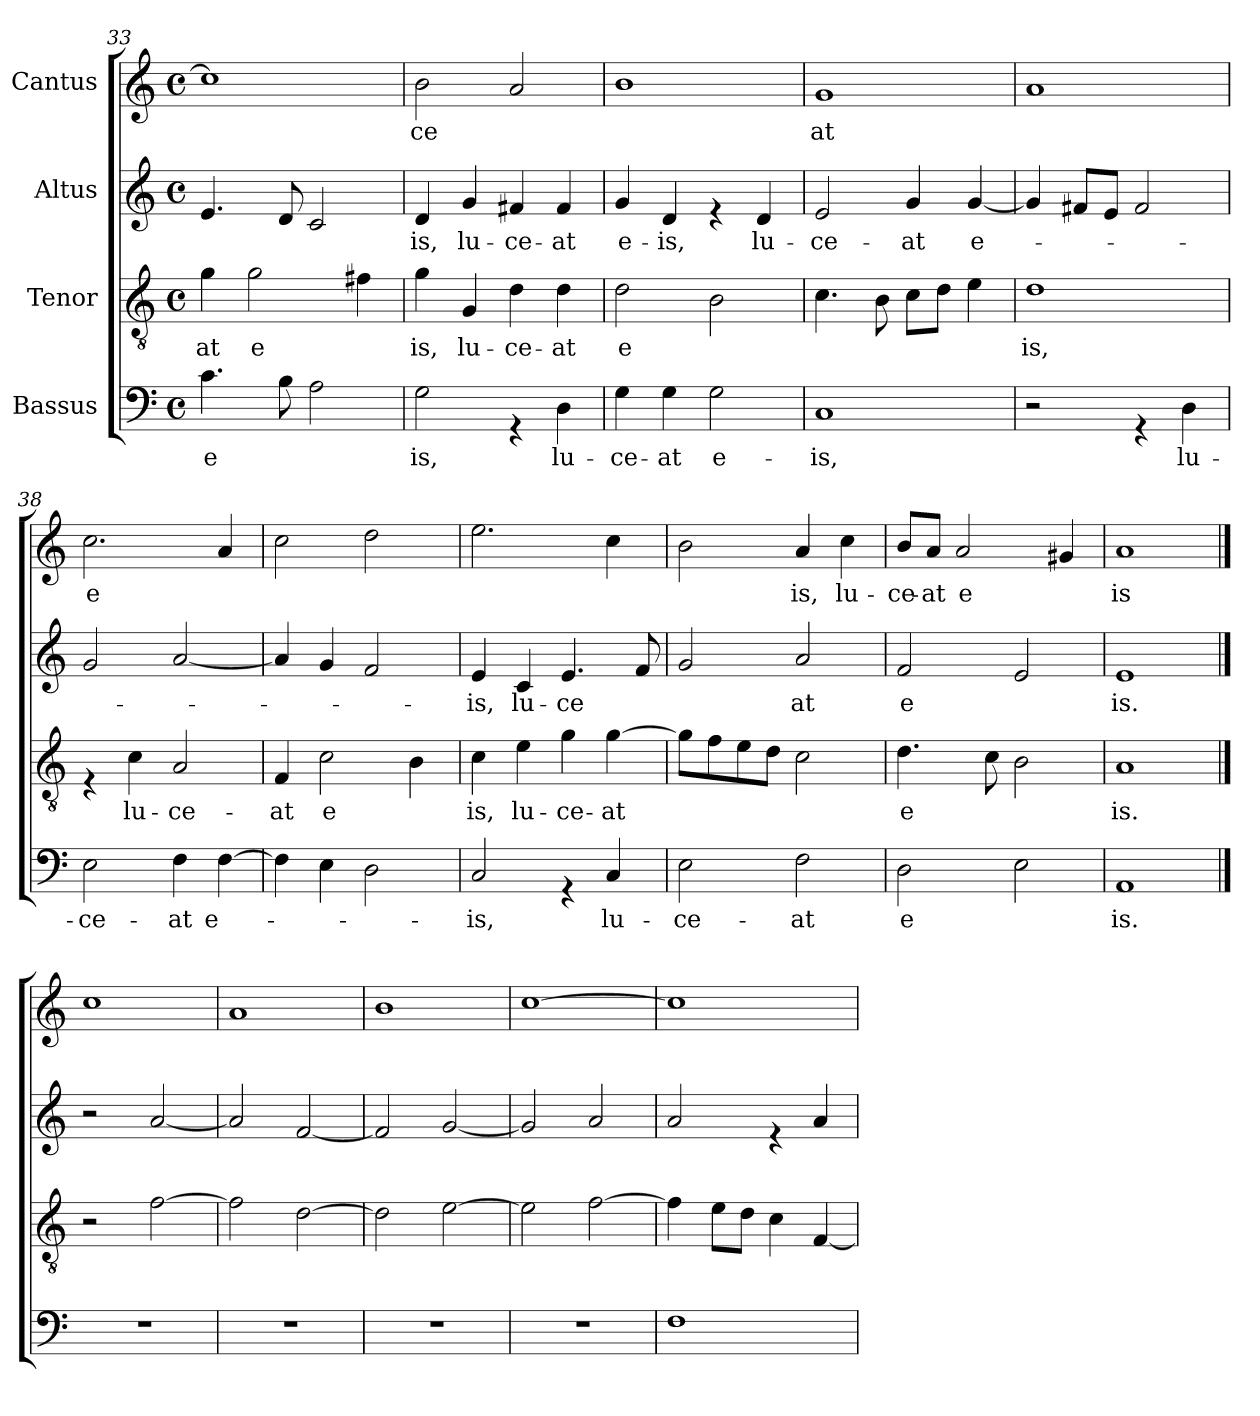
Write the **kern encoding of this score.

**kern	**text	**kern	**text	**kern	**text	**kern	**text
*part4	*part4	*part3	*part3	*part2	*part2	*part1	*part1
*staff4	*staff4	*staff3	*staff3	*staff2	*staff2	*staff1	*staff1
*I"Bassus	*	*I"Tenor	*	*I"Altus	*	*I"Cantus	*
*clefF4	*	*clefGv2	*	*clefG2	*	*clefG2	*
*k[]	*	*k[]	*	*k[]	*	*k[]	*
*C:	*	*C:	*	*C:	*	*C:	*
*M4/4	*	*M4/4	*	*M4/4	*	*M4/4	*
*met(c)	*	*met(c)	*	*met(c)	*	*met(c)	*
=33	=33	=33	=33	=33	=33	=33	=33
!	!LO:LY:b	!	!LO:LY:b	!	!	!	!
4.c\	e	4g\	-at	4.e/	.	1cc]	.
!	!	!	!LO:LY:b	!	!	!	!
.	.	2g\	e	.	.	.	.
8B\	.	.	.	8d/	.	.	.
2A\	.	.	.	2c/	.	.	.
.	.	4f#X\	.	.	.	.	.
=34	=34	=34	=34	=34	=34	=34	=34
!	!LO:LY:b	!	!LO:LY:b	!	!LO:LY:b	!	!LO:LY:b
2G\	is,	4g\	is,	4d/	is,	2b\	-ce
!	!	!	!LO:LY:b	!	!LO:LY:b	!	!
.	.	4G/	lu-	4g/	lu-	.	.
!	!	!	!LO:LY:b	!	!LO:LY:b	!	!
4rGG	.	4d\	-ce-	4f#X/	-ce-	2a/	.
!	!LO:LY:b	!	!LO:LY:b	!	!LO:LY:b	!	!
4D\	lu-	4d\	-at	4f#/	-at	.	.
=35	=35	=35	=35	=35	=35	=35	=35
!	!LO:LY:b	!	!LO:LY:b	!	!LO:LY:b	!	!
4G\	-ce-	2d\	e	4g/	e-	1b	.
!	!LO:LY:b	!	!	!	!LO:LY:b	!	!
4G\	-at	.	.	4d/	-is,	.	.
!	!LO:LY:b	!	!	!	!	!	!
2G\	e-	2B\	.	4re	.	.	.
!	!	!	!	!	!LO:LY:b	!	!
.	.	.	.	4d/	lu-	.	.
=36	=36	=36	=36	=36	=36	=36	=36
!	!LO:LY:b	!	!	!	!LO:LY:b	!	!LO:LY:b
1C	-is,	4.c\	.	2e/	-ce-	1g	at
.	.	8B\	.	.	.	.	.
!	!	!	!	!	!LO:LY:b	!	!
.	.	8c\L	.	4g/	-at	.	.
.	.	8d\J	.	.	.	.	.
!	!	!	!	!	!LO:LY:b	!	!
.	.	4e\	.	[<4g/	e-	.	.
!!LO:LB:g=z
=37	=37	=37	=37	=37	=37	=37	=37
!	!	!	!LO:LY:b	!	!	!	!
2r	.	1d	is,	4g/]	.	1a	.
.	.	.	.	8f#X/L	.	.	.
.	.	.	.	8e/J	.	.	.
4rGG	.	.	.	2f#/	.	.	.
!	!LO:LY:b	!	!	!	!	!	!
4D\	lu-	.	.	.	.	.	.
=38	=38	=38	=38	=38	=38	=38	=38
!	!LO:LY:b	!	!	!	!	!	!LO:LY:b
2E\	-ce-	4rE	.	2g/	.	2.cc\	e
!	!	!	!LO:LY:b	!	!	!	!
.	.	4c\	lu-	.	.	.	.
!	!LO:LY:b	!	!LO:LY:b	!	!	!	!
4F\	-at	2A/	-ce-	[<2a/	.	.	.
!	!LO:LY:b	!	!	!	!	!	!
[>4F\	e-	.	.	.	.	4a/	.
=39	=39	=39	=39	=39	=39	=39	=39
!	!	!	!LO:LY:b	!	!	!	!
4F\]	.	4F/	-at	4a/]	.	2cc\	.
!	!	!	!LO:LY:b	!	!	!	!
4E\	.	2c\	e	4g/	.	.	.
2D\	.	.	.	2f/	.	2dd\	.
.	.	4B\	.	.	.	.	.
=40	=40	=40	=40	=40	=40	=40	=40
!	!LO:LY:b	!	!LO:LY:b	!	!LO:LY:b	!	!
2C/	-is,	4c\	is,	4e/	-is,	2.ee\	.
!	!	!	!LO:LY:b	!	!LO:LY:b	!	!
.	.	4e\	lu-	4c/	lu-	.	.
!	!	!	!LO:LY:b	!	!LO:LY:b	!	!
4rGG	.	4g\	-ce-	4.e/	-ce	.	.
!	!LO:LY:b	!	!LO:LY:b	!	!	!	!
4C/	lu-	[>4g\	-at	.	.	4cc\	.
.	.	.	.	8f/	.	.	.
=41	=41	=41	=41	=41	=41	=41	=41
!	!LO:LY:b	!	!	!	!	!	!
2E\	-ce-	8g\L]	.	2g/	.	2b\	.
.	.	8f\	.	.	.	.	.
.	.	8e\	.	.	.	.	.
.	.	8d\J	.	.	.	.	.
!	!LO:LY:b	!	!	!	!LO:LY:b	!	!LO:LY:b
2F\	-at	2c\	.	2a/	at	4a/	is,
!	!	!	!	!	!	!	!LO:LY:b
.	.	.	.	.	.	4cc\	lu-
=42	=42	=42	=42	=42	=42	=42	=42
!	!LO:LY:b	!	!LO:LY:b	!	!LO:LY:b	!	!LO:LY:b
2D\	e	4.d\	e	2f/	e	8b/L	-ce-
!	!	!	!	!	!	!	!LO:LY:b
.	.	.	.	.	.	8a/J	-at
!	!	!	!	!	!	!	!LO:LY:b
.	.	.	.	.	.	2a/	e
.	.	8c\	.	.	.	.	.
2E\	.	2B\	.	2e/	.	.	.
.	.	.	.	.	.	4g#X/	.
=43	=43	=43	=43	=43	=43	=43	=43
!	!LO:LY:b	!	!LO:LY:b	!	!LO:LY:b	!	!LO:LY:b
1AA	is.	1A	is.	1e	is.	1a	is
!!LO:LB:g=z
==44	==44	==44	==44	==44	==44	==44	==44
1r	.	2r	.	2r	.	1cc	.
.	.	[>2f\	.	[<2a/	.	.	.
=45	=45	=45	=45	=45	=45	=45	=45
1r	.	2f\]	.	2a/]	.	1a	.
.	.	[>2d\	.	[<2f/	.	.	.
=46	=46	=46	=46	=46	=46	=46	=46
1r	.	2d\]	.	2f/]	.	1b	.
.	.	[>2e\	.	[<2g/	.	.	.
=47	=47	=47	=47	=47	=47	=47	=47
1r	.	2e\]	.	2g/]	.	[>1cc	.
.	.	[>2f\	.	2a/	.	.	.
=48	=48	=48	=48	=48	=48	=48	=48
1F	.	4f\]	.	2a/	.	1cc]	.
.	.	8e\L	.	.	.	.	.
.	.	8d\J	.	.	.	.	.
.	.	4c\	.	4re	.	.	.
.	.	[<4F/	.	4a/	.	.	.
=	=	=	=	=	=	=	=
*-	*-	*-	*-	*-	*-	*-	*-
